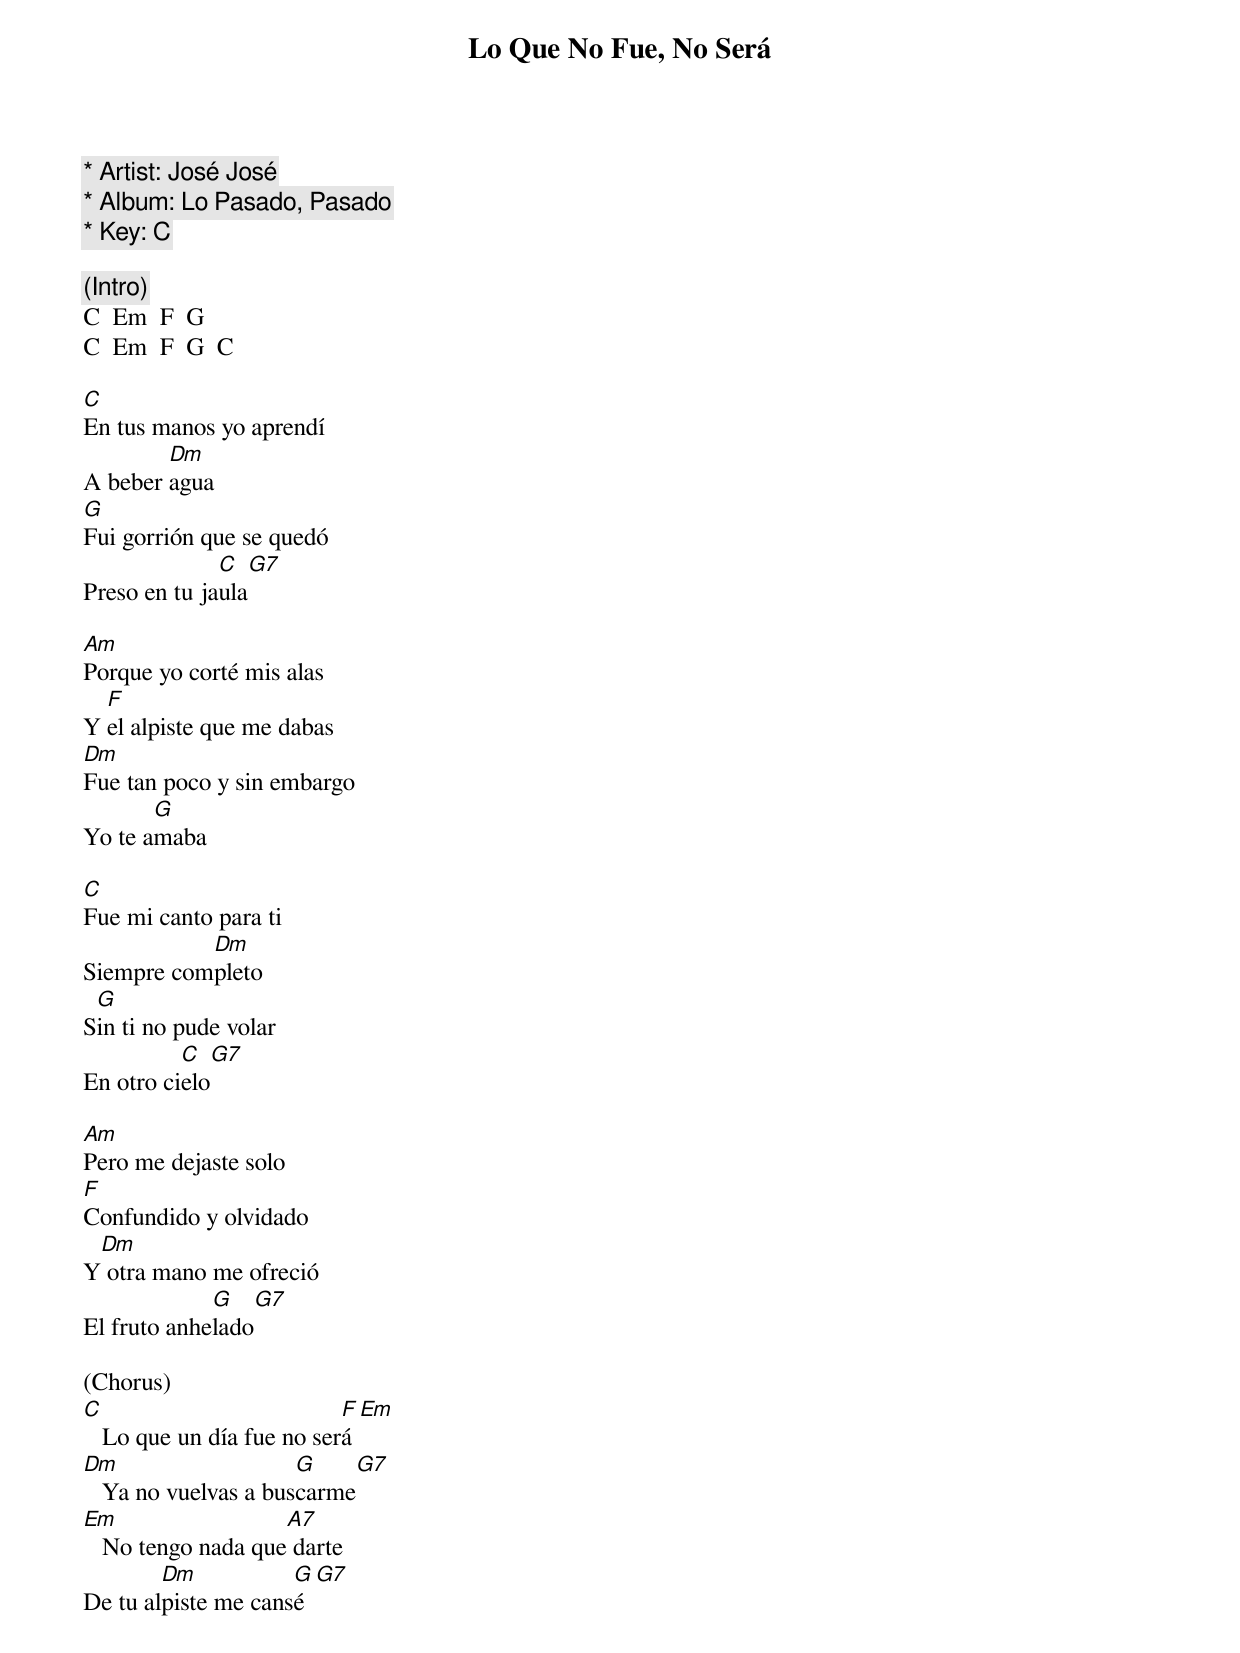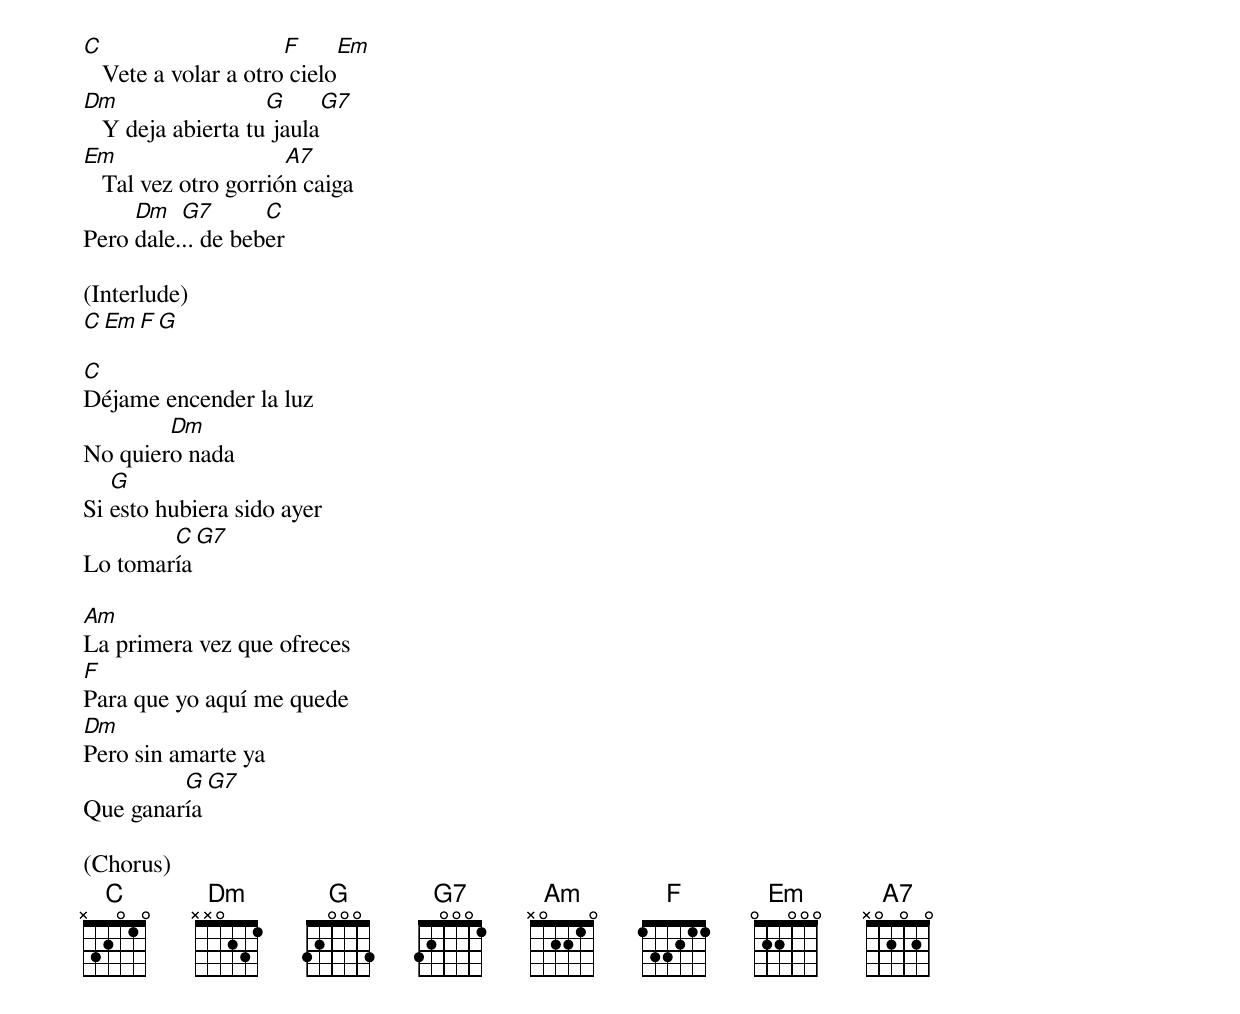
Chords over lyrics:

Lo Que No Fue, No Será

* Artist: José José
* Album: Lo Pasado, Pasado
* Key: C

(Intro)
C  Em  F  G
C  Em  F  G  C

C
En tus manos yo aprendí
        Dm
A beber agua
G
Fui gorrión que se quedó
              C   G7
Preso en tu jaula

Am
Porque yo corté mis alas
  F
Y el alpiste que me dabas
Dm
Fue tan poco y sin embargo
       G
Yo te amaba

C
Fue mi canto para ti
           Dm
Siempre completo
 G
Sin ti no pude volar
          C   G7
En otro cielo

Am
Pero me dejaste solo
F
Confundido y olvidado
 Dm
Y otra mano me ofreció
             G    G7
El fruto anhelado

(Chorus)
C                          F  Em
   Lo que un día fue no será
Dm                    G     G7
   Ya no vuelvas a buscarme
Em                  A7
   No tengo nada que darte
        Dm           G  G7
De tu alpiste me cansé
C                     F      Em
   Vete a volar a otro cielo
Dm                  G      G7
   Y deja abierta tu jaula
Em                    A7
   Tal vez otro gorrión caiga
     Dm   G7       C
Pero dale... de beber

(Interlude)
C  Em  F  G

C
Déjame encender la luz
        Dm
No quiero nada
   G
Si esto hubiera sido ayer
        C  G7
Lo tomaría

Am
La primera vez que ofreces
F
Para que yo aquí me quede
Dm
Pero sin amarte ya
         G   G7
Que ganaría

(Chorus)
